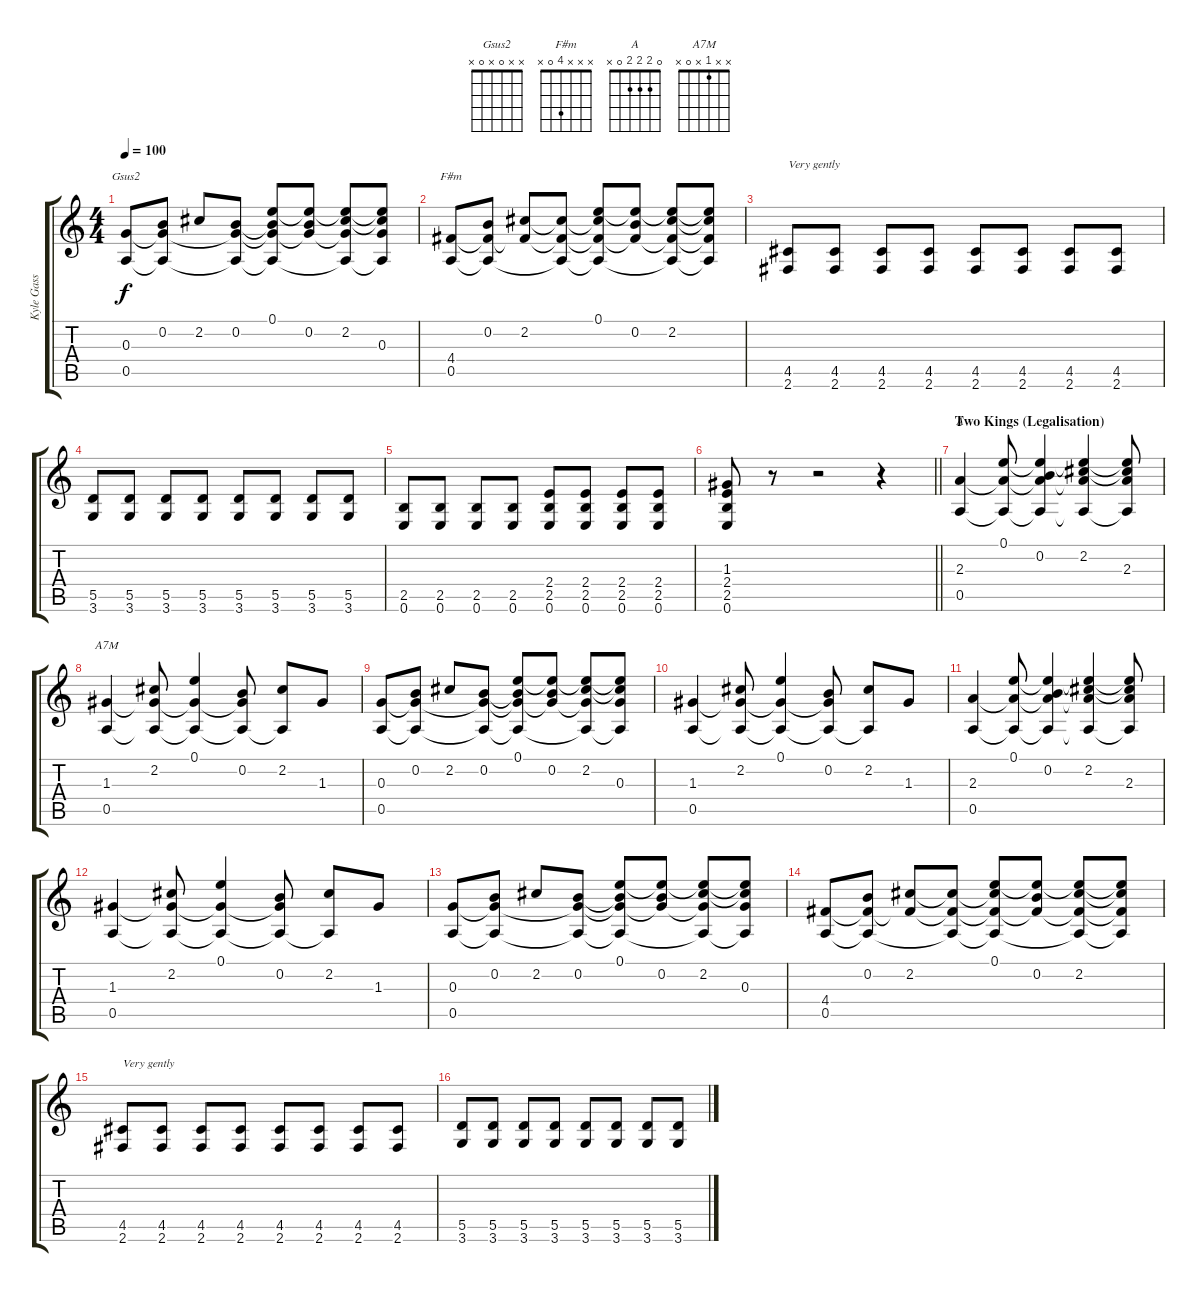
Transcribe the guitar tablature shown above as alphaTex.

\track ("Kyle Gass (Lead Guitar)" "Kyle Gass ") {instrument acousticguitarsteel}
\staff {score tabs}
\tuning (E4 B3 G3 D3 A2 E2) {hide}
\chord ("Gsus2" x x 0 x 0 x)
\chord ("F#m" x x x 4 0 x)
\chord ("A" 0 2 2 2 0 x)
\chord ("A7M" x x 1 x 0 x)
\ts (4 4)
\tempo 100
\clef g2
\ks c
(0.3 0.5).8{ch "Gsus2" dy f} (0.2 0.3{t} 0.5{t}).8 2.2.8 (0.2 0.3{t} 0.5{t}).8 (0.1 0.2{t} 0.3{t} 0.5{t}).8 (0.1{t} 0.2 0.3{t}).8 (0.1{t} 2.2 0.3{t} 0.5{t}).8 (0.1{t} 2.2{t} 0.3 0.5{t}).8 |
(4.4 0.5).8{ch "F#m"} (0.2 4.4{t} 0.5{t}).8 (2.2 4.4{t}).8 (2.2{t} 4.4{t} 0.5{t}).8 (0.1 2.2{t} 4.4{t} 0.5{t}).8 (0.1{t} 0.2 4.4{t}).8 (0.1{t} 2.2 4.4{t} 0.5{t}).8 (0.1{t} 2.2{t} 4.4{t} 0.5{t}).8 |
(4.5 2.6).8{txt "Very gently"} (4.5 2.6).8 (4.5 2.6).8 (4.5 2.6).8 (4.5 2.6).8 (4.5 2.6).8 (4.5 2.6).8 (4.5 2.6).8 |
(5.5 3.6).8 (5.5 3.6).8 (5.5 3.6).8 (5.5 3.6).8 (5.5 3.6).8 (5.5 3.6).8 (5.5 3.6).8 (5.5 3.6).8 |
(2.5 0.6).8 (2.5 0.6).8 (2.5 0.6).8 (2.5 0.6).8 (2.4 2.5 0.6).8 (2.4 2.5 0.6).8 (2.4 2.5 0.6).8 (2.4 2.5 0.6).8 |
\barLineRight lightlight
(1.3 2.4 2.5 0.6).8 r.8 r.2 r.4 |
\section ("" "Two Kings (Legalisation)")
(2.3 0.5).4{ch "A"} (0.1 2.3{t} 0.5{t}).8 (0.1{t} 0.2 2.3{t} 0.5{t}).4 (0.1{t} 2.2 2.3{t} 0.5{t}).4 (0.1{t} 2.2{t} 2.3 0.5{t}).8 |
(1.3 0.5).4{ch "A7M"} (2.2 1.3{t} 0.5{t}).8 (0.1 1.3{t} 0.5{t}).4 (0.2 1.3{t} 0.5{t}).8 (2.2 0.5{t}).8 1.3.8 |
(0.3 0.5).8 (0.2 0.3{t} 0.5{t}).8 2.2.8 (0.2 0.3{t} 0.5{t}).8 (0.1 0.2{t} 0.3{t} 0.5{t}).8 (0.1{t} 0.2 0.3{t}).8 (0.1{t} 2.2 0.3{t} 0.5{t}).8 (0.1{t} 2.2{t} 0.3 0.5{t}).8 |
(1.3 0.5).4 (2.2 1.3{t} 0.5{t}).8 (0.1 1.3{t} 0.5{t}).4 (0.2 1.3{t} 0.5{t}).8 (2.2 0.5{t}).8 1.3.8 |
(2.3 0.5).4 (0.1 2.3{t} 0.5{t}).8 (0.1{t} 0.2 2.3{t} 0.5{t}).4 (0.1{t} 2.2 2.3{t} 0.5{t}).4 (0.1{t} 2.2{t} 2.3 0.5{t}).8 |
(1.3 0.5).4 (2.2 1.3{t} 0.5{t}).8 (0.1 1.3{t} 0.5{t}).4 (0.2 1.3{t} 0.5{t}).8 (2.2 0.5{t}).8 1.3.8 |
(0.3 0.5).8 (0.2 0.3{t} 0.5{t}).8 2.2.8 (0.2 0.3{t} 0.5{t}).8 (0.1 0.2{t} 0.3{t} 0.5{t}).8 (0.1{t} 0.2 0.3{t}).8 (0.1{t} 2.2 0.3{t} 0.5{t}).8 (0.1{t} 2.2{t} 0.3 0.5{t}).8 |
(4.4 0.5).8 (0.2 4.4{t} 0.5{t}).8 (2.2 4.4{t}).8 (2.2{t} 4.4{t} 0.5{t}).8 (0.1 2.2{t} 4.4{t} 0.5{t}).8 (0.1{t} 0.2 4.4{t}).8 (0.1{t} 2.2 4.4{t} 0.5{t}).8 (0.1{t} 2.2{t} 4.4{t} 0.5{t}).8 |
(4.5 2.6).8{txt "Very gently"} (4.5 2.6).8 (4.5 2.6).8 (4.5 2.6).8 (4.5 2.6).8 (4.5 2.6).8 (4.5 2.6).8 (4.5 2.6).8 |
(5.5 3.6).8 (5.5 3.6).8 (5.5 3.6).8 (5.5 3.6).8 (5.5 3.6).8 (5.5 3.6).8 (5.5 3.6).8 (5.5 3.6).8
